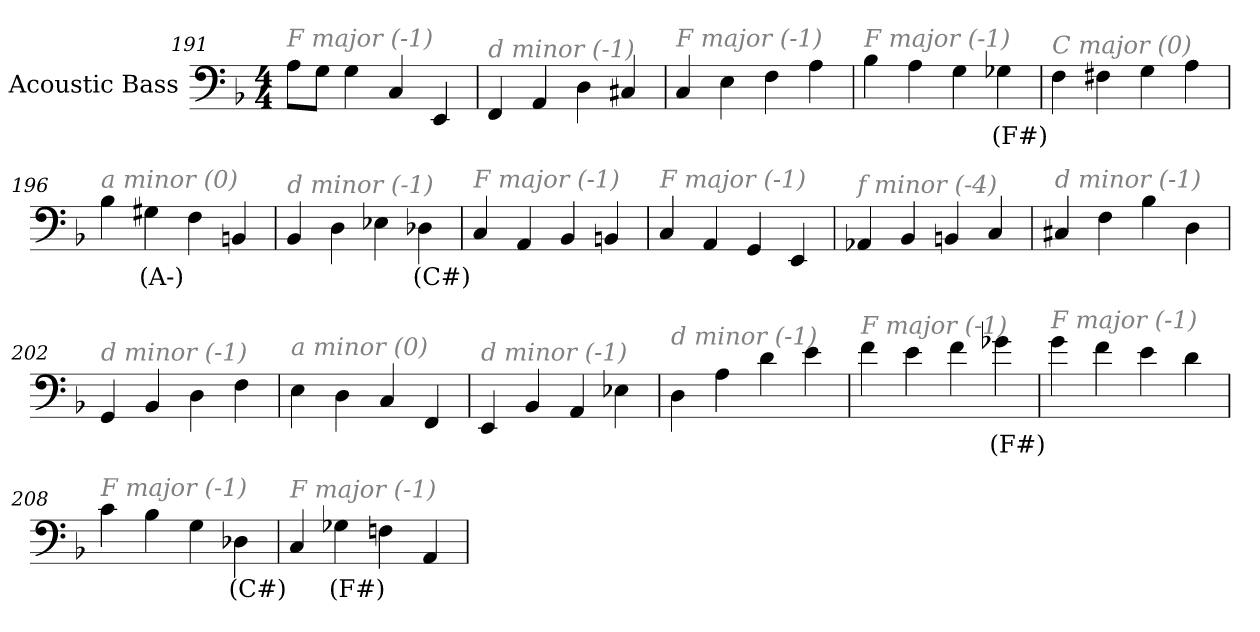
**kern	**text
*part1	*part1
*staff1	*staff1
*I"Acoustic Bass	*
*clefF4	*
*ITrd7c12	*
*k[b-]	*
*F:	*
*M4/4	*
=191	=191
!LO:TX:i:color=#808080:t=F major (-1)	!
8AAL	.
8GGJ	.
4GG	.
4CC	.
4EEE	.
=192	=192
!LO:TX:i:color=#808080:t=d minor (-1)	!
4FFF	.
4AAA	.
4DD	.
4CC#X	.
=193	=193
!LO:TX:i:color=#808080:t=F major (-1)	!
4CC	.
4EE	.
4FF	.
4AA	.
=194	=194
!LO:TX:i:color=#808080:t=F major (-1)	!
4BB-	.
4AA	.
4GG	.
4GG-Xi	(F#)
=195	=195
!LO:TX:i:color=#808080:t=C major (0)	!
4FF	.
4FF#X	.
4GG	.
4AA	.
=196	=196
!LO:TX:i:color=#808080:t=a minor (0)	!
4BB-	.
4GG#Xi	(A-)
4FF	.
4BBBn	.
=197	=197
!LO:TX:i:color=#808080:t=d minor (-1)	!
4BBB-	.
4DD	.
4EE-X	.
4DD-Xj	(C#)
=198	=198
!LO:TX:i:color=#808080:t=F major (-1)	!
4CC	.
4AAA	.
4BBB-	.
4BBBn	.
=199	=199
!LO:TX:i:color=#808080:t=F major (-1)	!
4CC	.
4AAA	.
4GGG	.
4EEE	.
=200	=200
!LO:TX:i:color=#808080:t=f minor (-4)	!
4AAA-X	.
4BBB-	.
4BBBn	.
4CC	.
=201	=201
!LO:TX:i:color=#808080:t=d minor (-1)	!
4CC#X	.
4FF	.
4BB-	.
4DD	.
=202	=202
!LO:TX:i:color=#808080:t=d minor (-1)	!
4GGG	.
4BBB-	.
4DD	.
4FF	.
=203	=203
!LO:TX:i:color=#808080:t=a minor (0)	!
4EE	.
4DD	.
4CC	.
4FFF	.
=204	=204
!LO:TX:i:color=#808080:t=d minor (-1)	!
4EEE	.
4BBB-	.
4AAA	.
4EE-X	.
=205	=205
!LO:TX:i:color=#808080:t=d minor (-1)	!
4DD	.
4AA	.
4D	.
4E	.
=206	=206
!LO:TX:i:color=#808080:t=F major (-1)	!
4F	.
4E	.
4F	.
4G-Xi	(F#)
=207	=207
!LO:TX:i:color=#808080:t=F major (-1)	!
4G	.
4F	.
4E	.
4D	.
=208	=208
!LO:TX:i:color=#808080:t=F major (-1)	!
4C	.
4BB-	.
4GG	.
4DD-Xi	(C#)
=209	=209
!LO:TX:i:color=#808080:t=F major (-1)	!
4CC	.
4GG-Xi	(F#)
4FFn	.
4AAA	.
=	=
*-	*-
